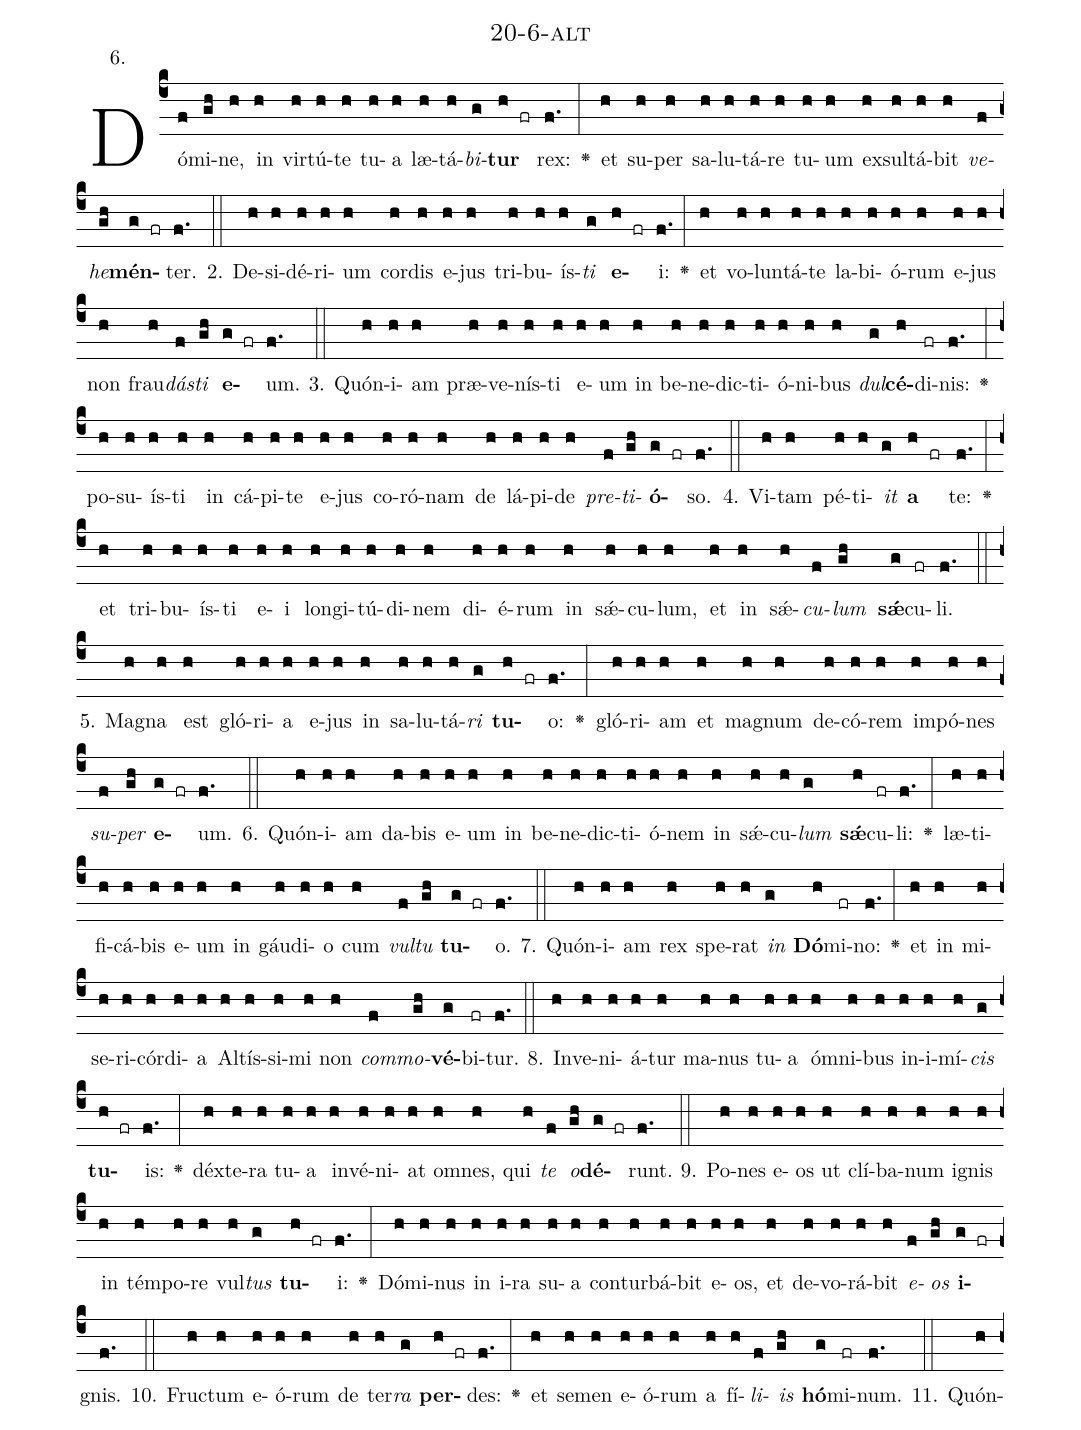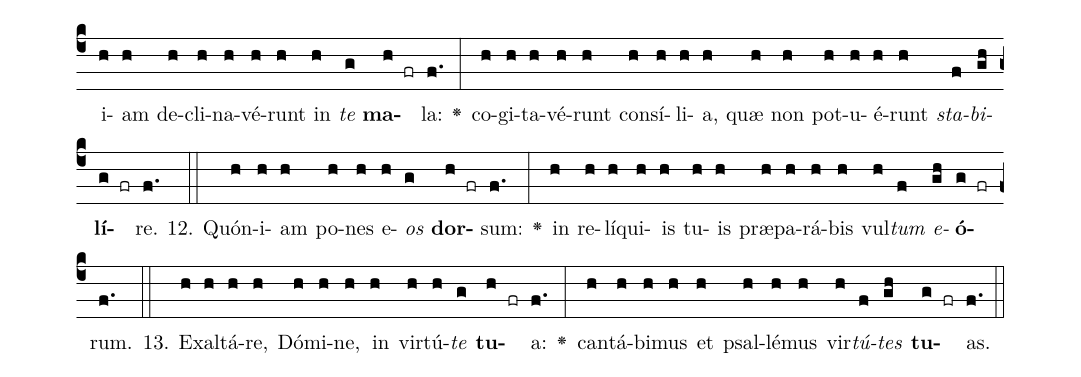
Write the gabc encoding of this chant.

name: 20-6-alt;
annotation: 6.;
%%
(c4)Dó(f)mi(gh)ne,(h) in(h) vir(h)tú(h)te(h) tu(h)a(h) læ(h)tá(h)<i>bi</i>(g)<b>tur</b>(h fr) rex:(f.) <v>\greheightstar</v>(:) et(h) su(h)per(h) sa(h)lu(h)tá(h)re(h) tu(h)um(h) ex(h)sul(h)tá(h)bit(h) <i>ve</i>(f)<i>he</i>(gh)<b>mén</b>(g fr)ter.(f.) (::)
2. De(h)si(h)dé(h)ri(h)um(h) cor(h)dis(h) e(h)jus(h) tri(h)bu(h)ís(h)<i>ti</i>(g) <b>e</b>(h fr)i:(f.) <v>\greheightstar</v>(:) et(h) vo(h)lun(h)tá(h)te(h) la(h)bi(h)ó(h)rum(h) e(h)jus(h) non(h) frau(h)<i>dás</i>(f)<i>ti</i>(gh) <b>e</b>(g fr)um.(f.) (::)
3. Quón(h)i(h)am(h) præ(h)ve(h)nís(h)ti(h) e(h)um(h) in(h) be(h)ne(h)dic(h)ti(h)ó(h)ni(h)bus(h) <i>dul</i>(g)<b>cé</b>(h)di(fr)nis:(f.) <v>\greheightstar</v>(:) po(h)su(h)ís(h)ti(h) in(h) cá(h)pi(h)te(h) e(h)jus(h) co(h)ró(h)nam(h) de(h) lá(h)pi(h)de(h) <i>pre</i>(f)<i>ti</i>(gh)<b>ó</b>(g fr)so.(f.) (::)
4. Vi(h)tam(h) pé(h)ti(h)<i>it</i>(g) <b>a</b>(h fr) te:(f.) <v>\greheightstar</v>(:) et(h) tri(h)bu(h)ís(h)ti(h) e(h)i(h) lon(h)gi(h)tú(h)di(h)nem(h) di(h)é(h)rum(h) in(h) sǽ(h)cu(h)lum,(h) et(h) in(h) sǽ(h)<i>cu</i>(f)<i>lum</i>(gh) <b>sǽ</b>(g)cu(fr)li.(f.) (::)
5. Ma(h)gna(h) est(h) gló(h)ri(h)a(h) e(h)jus(h) in(h) sa(h)lu(h)tá(h)<i>ri</i>(g) <b>tu</b>(h fr)o:(f.) <v>\greheightstar</v>(:) gló(h)ri(h)am(h) et(h) ma(h)gnum(h) de(h)có(h)rem(h) im(h)pó(h)nes(h) <i>su</i>(f)<i>per</i>(gh) <b>e</b>(g fr)um.(f.) (::)
6. Quón(h)i(h)am(h) da(h)bis(h) e(h)um(h) in(h) be(h)ne(h)dic(h)ti(h)ó(h)nem(h) in(h) sǽ(h)cu(h)<i>lum</i>(g) <b>sǽ</b>(h)cu(fr)li:(f.) <v>\greheightstar</v>(:) læ(h)ti(h)fi(h)cá(h)bis(h) e(h)um(h) in(h) gáu(h)di(h)o(h) cum(h) <i>vul</i>(f)<i>tu</i>(gh) <b>tu</b>(g fr)o.(f.) (::)
7. Quón(h)i(h)am(h) rex(h) spe(h)rat(h) <i>in</i>(g) <b>Dó</b>(h)mi(fr)no:(f.) <v>\greheightstar</v>(:) et(h) in(h) mi(h)se(h)ri(h)cór(h)di(h)a(h) Al(h)tís(h)si(h)mi(h) non(h) <i>com</i>(f)<i>mo</i>(gh)<b>vé</b>(g)bi(fr)tur.(f.) (::)
8. In(h)ve(h)ni(h)á(h)tur(h) ma(h)nus(h) tu(h)a(h) óm(h)ni(h)bus(h) in(h)i(h)mí(h)<i>cis</i>(g) <b>tu</b>(h fr)is:(f.) <v>\greheightstar</v>(:) déx(h)te(h)ra(h) tu(h)a(h) in(h)vé(h)ni(h)at(h) om(h)nes,(h) qui(h) <i>te</i>(f) <i>o</i>(gh)<b>dé</b>(g fr)runt.(f.) (::)
9. Po(h)nes(h) e(h)os(h) ut(h) clí(h)ba(h)num(h) i(h)gnis(h) in(h) tém(h)po(h)re(h) vul(h)<i>tus</i>(g) <b>tu</b>(h fr)i:(f.) <v>\greheightstar</v>(:) Dó(h)mi(h)nus(h) in(h) i(h)ra(h) su(h)a(h) con(h)tur(h)bá(h)bit(h) e(h)os,(h) et(h) de(h)vo(h)rá(h)bit(h) <i>e</i>(f)<i>os</i>(gh) <b>i</b>(g fr)gnis.(f.) (::)
10. Fruc(h)tum(h) e(h)ó(h)rum(h) de(h) ter(h)<i>ra</i>(g) <b>per</b>(h fr)des:(f.) <v>\greheightstar</v>(:) et(h) se(h)men(h) e(h)ó(h)rum(h) a(h) fí(h)<i>li</i>(f)<i>is</i>(gh) <b>hó</b>(g)mi(fr)num.(f.) (::)
11. Quón(h)i(h)am(h) de(h)cli(h)na(h)vé(h)runt(h) in(h) <i>te</i>(g) <b>ma</b>(h fr)la:(f.) <v>\greheightstar</v>(:) co(h)gi(h)ta(h)vé(h)runt(h) con(h)sí(h)li(h)a,(h) quæ(h) non(h) pot(h)u(h)é(h)runt(h) <i>sta</i>(f)<i>bi</i>(gh)<b>lí</b>(g fr)re.(f.) (::)
12. Quón(h)i(h)am(h) po(h)nes(h) e(h)<i>os</i>(g) <b>dor</b>(h fr)sum:(f.) <v>\greheightstar</v>(:) in(h) re(h)lí(h)qui(h)is(h) tu(h)is(h) præ(h)pa(h)rá(h)bis(h) vul(h)<i>tum</i>(f) <i>e</i>(gh)<b>ó</b>(g fr)rum.(f.) (::)
13. Ex(h)al(h)tá(h)re,(h) Dó(h)mi(h)ne,(h) in(h) vir(h)tú(h)<i>te</i>(g) <b>tu</b>(h fr)a:(f.) <v>\greheightstar</v>(:) can(h)tá(h)bi(h)mus(h) et(h) psal(h)lé(h)mus(h) vir(h)<i>tú</i>(f)<i>tes</i>(gh) <b>tu</b>(g fr)as.(f.) (::)
